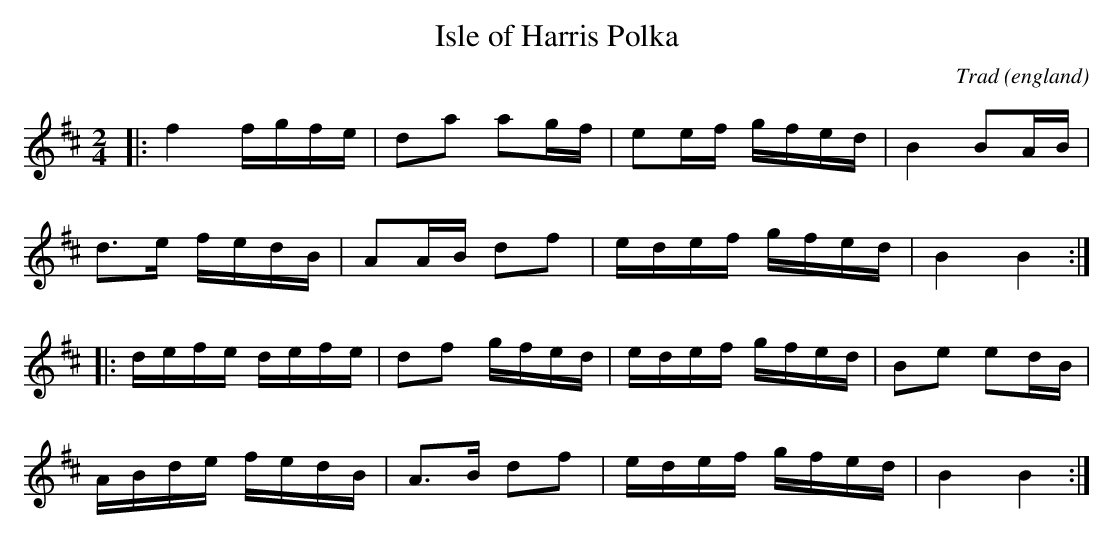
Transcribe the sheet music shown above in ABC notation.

X:1
T:Isle of Harris Polka
O:england
C:Trad
M:2/4
K:D
|:f4 fgfe | d2a2 a2gf | e2ef gfed | B4 B2AB |
d3e fedB | A2AB d2f2 | edef gfed | B4B4:|
|:defe defe | d2f2 gfed | edef gfed | B2e2 e2dB |
ABde fedB | A3B d2f2 | edef gfed | B4B4:|
